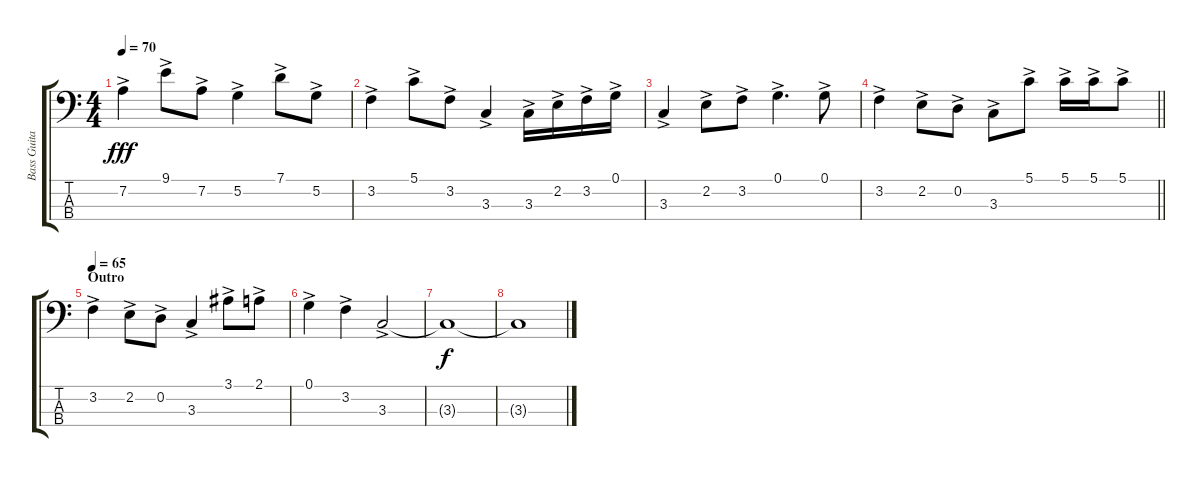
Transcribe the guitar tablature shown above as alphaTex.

\track ("Bass Guitar (John Lennon)" "Bass Guita") {instrument fretlessbass}
\staff {score tabs}
\tuning (G2 D2 A1 E1) {hide}
\ts (4 4)
\tempo 70
\clef f4
\ks c
7.2{ac}.4{dy fff} 9.1{ac}.8 7.2{ac}.8 5.2{ac}.4 7.1{ac}.8 5.2{ac}.8 |
3.2{ac}.4 5.1{ac}.8 3.2{ac}.8 3.3{ac}.4 3.3{ac}.16 2.2{ac}.16 3.2{ac}.16 0.1{ac}.16 |
3.3{ac}.4 2.2{ac}.8 3.2{ac}.8 0.1{ac}.4{d} 0.1{ac}.8 |
\barLineRight lightlight
3.2{ac}.4 2.2{ac}.8 0.2{ac}.8 3.3{ac}.8 5.1{ac}.8 5.1{ac}.16 5.1{ac}.16 5.1{ac}.8 |
\section ("" "Outro")
\tempo 65
3.2{ac}.4 2.2{ac}.8 0.2{ac}.8 3.3{ac}.4 3.1{ac}.8 2.1{ac}.8 |
0.1{ac}.4 3.2{ac}.4 3.3{ac}.2 |
3.3{t}.1{dy f} |
3.3{t}.1
